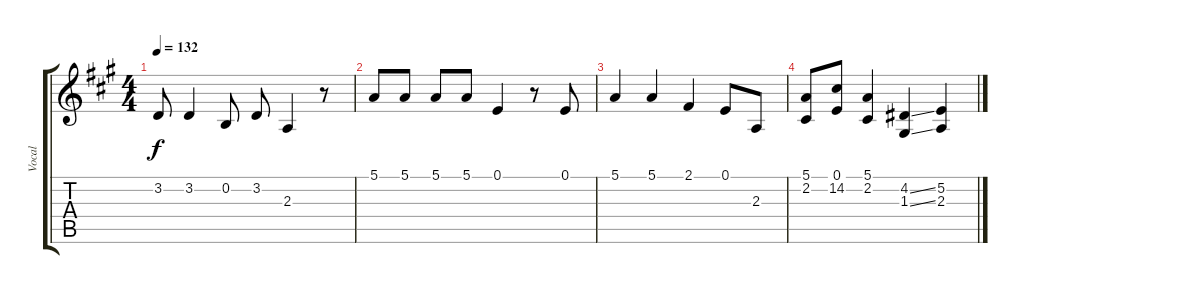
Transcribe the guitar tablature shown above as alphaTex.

\track ("Vocal" "Vocal") {instrument cello}
\staff {score tabs}
\tuning (E4 B3 G3 D3 A2 E2) {hide}
\ts (4 4)
\tempo 132
\clef g2
\ks a
3.2.8{dy f} 3.2.4 0.2.8 3.2.8 2.3.4 r.8 |
5.1.8 5.1.8 5.1.8 5.1.8 0.1.4 r.8 0.1.8 |
5.1.4 5.1.4 2.1.4 0.1.8 2.3.8 |
(5.1 2.2).8 (0.1 14.2).8 (5.1 2.2).4 (4.2{ss} 1.3{ss}).4 (5.2 2.3).4
